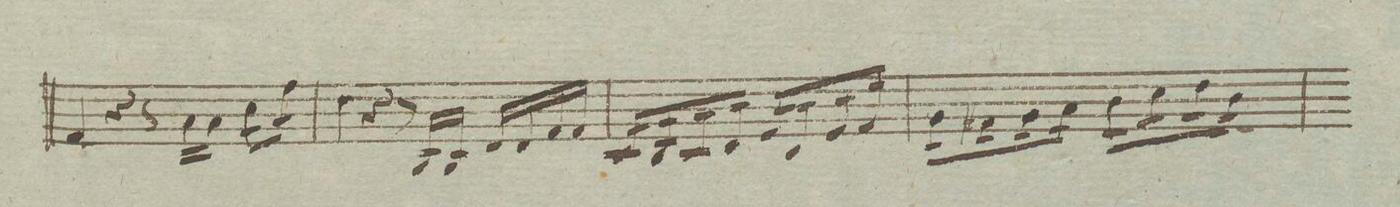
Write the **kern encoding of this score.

**kern	**dynam
*I"Violino. 2do	*
*clefG2	*
*k[]	*
*met(c|)	*
*M2/2	*
4f/	.
4r	.
8r	.
*Xtremolo	*
16a/LL	.
16a/JJ	.
*tremolo	*
16cc\LL	.
16cc\	.
16ff\	.
16ff\JJ	.
=249	=249
4dd\	.
4r	.
8r	.
*Xtremolo	*
16B/LL	.
16B/JJ	.
16d/LL	.
16d/	.
16f/	.
16f/JJ	.
=250	=250
*tremolo	*
16c/LL	.
16c/	.
16B/	.
16B/	.
16c/	.
16c/	.
16d/	.
16d/JJ	.
16e/LL	.
16e/	.
16d/	.
16d/	.
16e/	.
16e/	.
16f/	.
16f/JJ	.
=251	=251
16gLL\	.
16g/	.
16f#X/	.
16f#/	.
16g/	.
16g/	.
16a/	.
16a/JJ	.
16b\LL	.
16b\	.
16cc\	.
16cc\	.
16dd\	.
16dd\	.
16b\	.
16b\JJ	.
=252	=252
*-	*-
